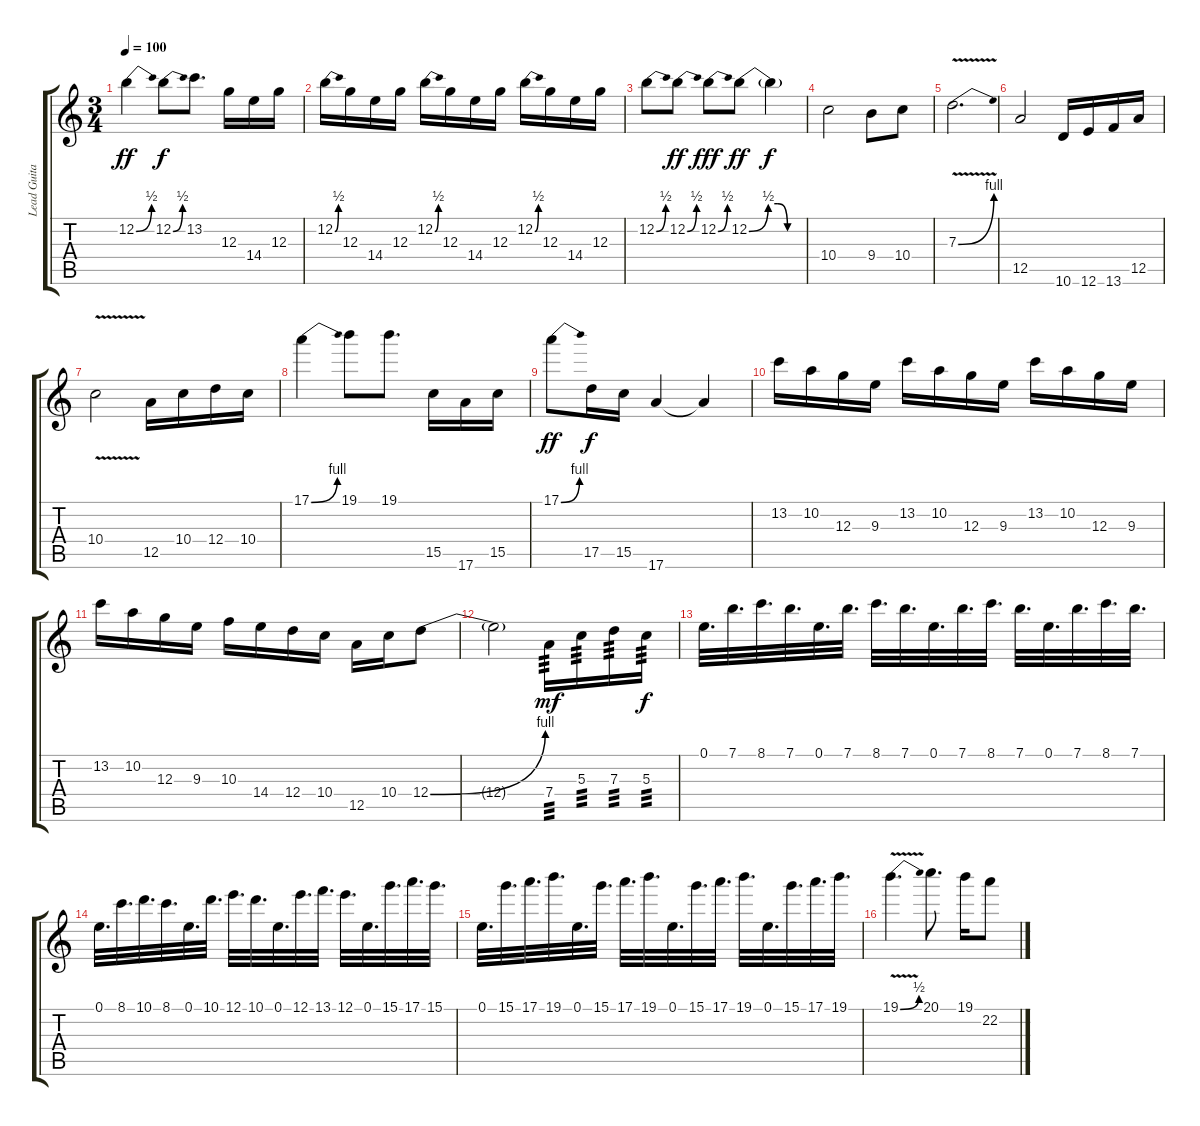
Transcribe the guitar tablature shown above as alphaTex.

\track ("Lead Guitar" "Lead Guita") {instrument overdrivenguitar}
\staff {score tabs}
\tuning (E4 B3 G3 D3 A2 E2) {hide}
\ts (3 4)
\tempo 100
\clef g2
\ks c
12.2{be (bend 0 0 60 2)}.4{dy ff} 12.2{be (bend 0 0 60 2)}.8{dy f} 13.2.8{d} 12.3.16 14.4.16 12.3.16 |
12.2{be (bend 0 0 60 2)}.16 12.3.16 14.4.16 12.3.16 12.2{be (bend 0 0 60 2)}.16 12.3.16 14.4.16 12.3.16 12.2{be (bend 0 0 60 2)}.16 12.3.16 14.4.16 12.3.16 |
12.2{be (bend 0 0 60 2)}.8 12.2{be (bend 0 0 60 2)}.8{dy ff} 12.2{be (bend 0 0 60 2)}.8{dy fff} 12.2{be (custom 0 0 20 2 30 2 40 0 60 0)}.8{dy ff} 12.2{t}.4{dy f} |
10.4.2 9.4.8 10.4.8 |
7.3{be (bend 0 0 60 4) v}.2{d} |
12.5.2 10.6.16 12.6.16 13.6.16 12.5.16 |
10.4{v}.2 12.5.16 10.4.16 12.4.16 10.4.16 |
17.1{be (bend 0 0 60 4)}.4 19.1.8 19.1.8{d} 15.5.16 17.6.16 15.5.16 |
17.1{be (bend 0 0 60 4)}.8{dy ff} 17.5.16{dy f} 15.5.16 17.6.4 17.6{t}.4 |
13.2.16 10.2.16 12.3.16 9.3.16 13.2.16 10.2.16 12.3.16 9.3.16 13.2.16 10.2.16 12.3.16 9.3.16 |
13.2.16 10.2.16 12.3.16 9.3.16 10.3.16 14.4.16 12.4.16 10.4.16 12.5.16 10.4.16 12.4{be (bend 0 0 60 4)}.8 |
12.4{t}.2 7.4.16{tp 3 dy mf} 5.3.16{tp 3} 7.3.16{tp 3} 5.3.16{tp 3 dy f} |
0.1.32{d} 7.1.32{d} 8.1.32{d} 7.1.32{d} 0.1.32{d} 7.1.32{d} 8.1.32{d} 7.1.32{d} 0.1.32{d} 7.1.32{d} 8.1.32{d} 7.1.32{d} 0.1.32{d} 7.1.32{d} 8.1.32{d} 7.1.32{d} |
0.1.32{d} 8.1.32{d} 10.1.32{d} 8.1.32{d} 0.1.32{d} 10.1.32{d} 12.1.32{d} 10.1.32{d} 0.1.32{d} 12.1.32{d} 13.1.32{d} 12.1.32{d} 0.1.32{d} 15.1.32{d} 17.1.32{d} 15.1.32{d} |
0.1.32{d} 15.1.32{d} 17.1.32{d} 19.1.32{d} 0.1.32{d} 15.1.32{d} 17.1.32{d} 19.1.32{d} 0.1.32{d} 15.1.32{d} 17.1.32{d} 19.1.32{d} 0.1.32{d} 15.1.32{d} 17.1.32{d} 19.1.32{d} |
19.1{be (bend 0 0 60 2) v}.4{d} 20.1.8{d} 19.1.16 22.2.8
